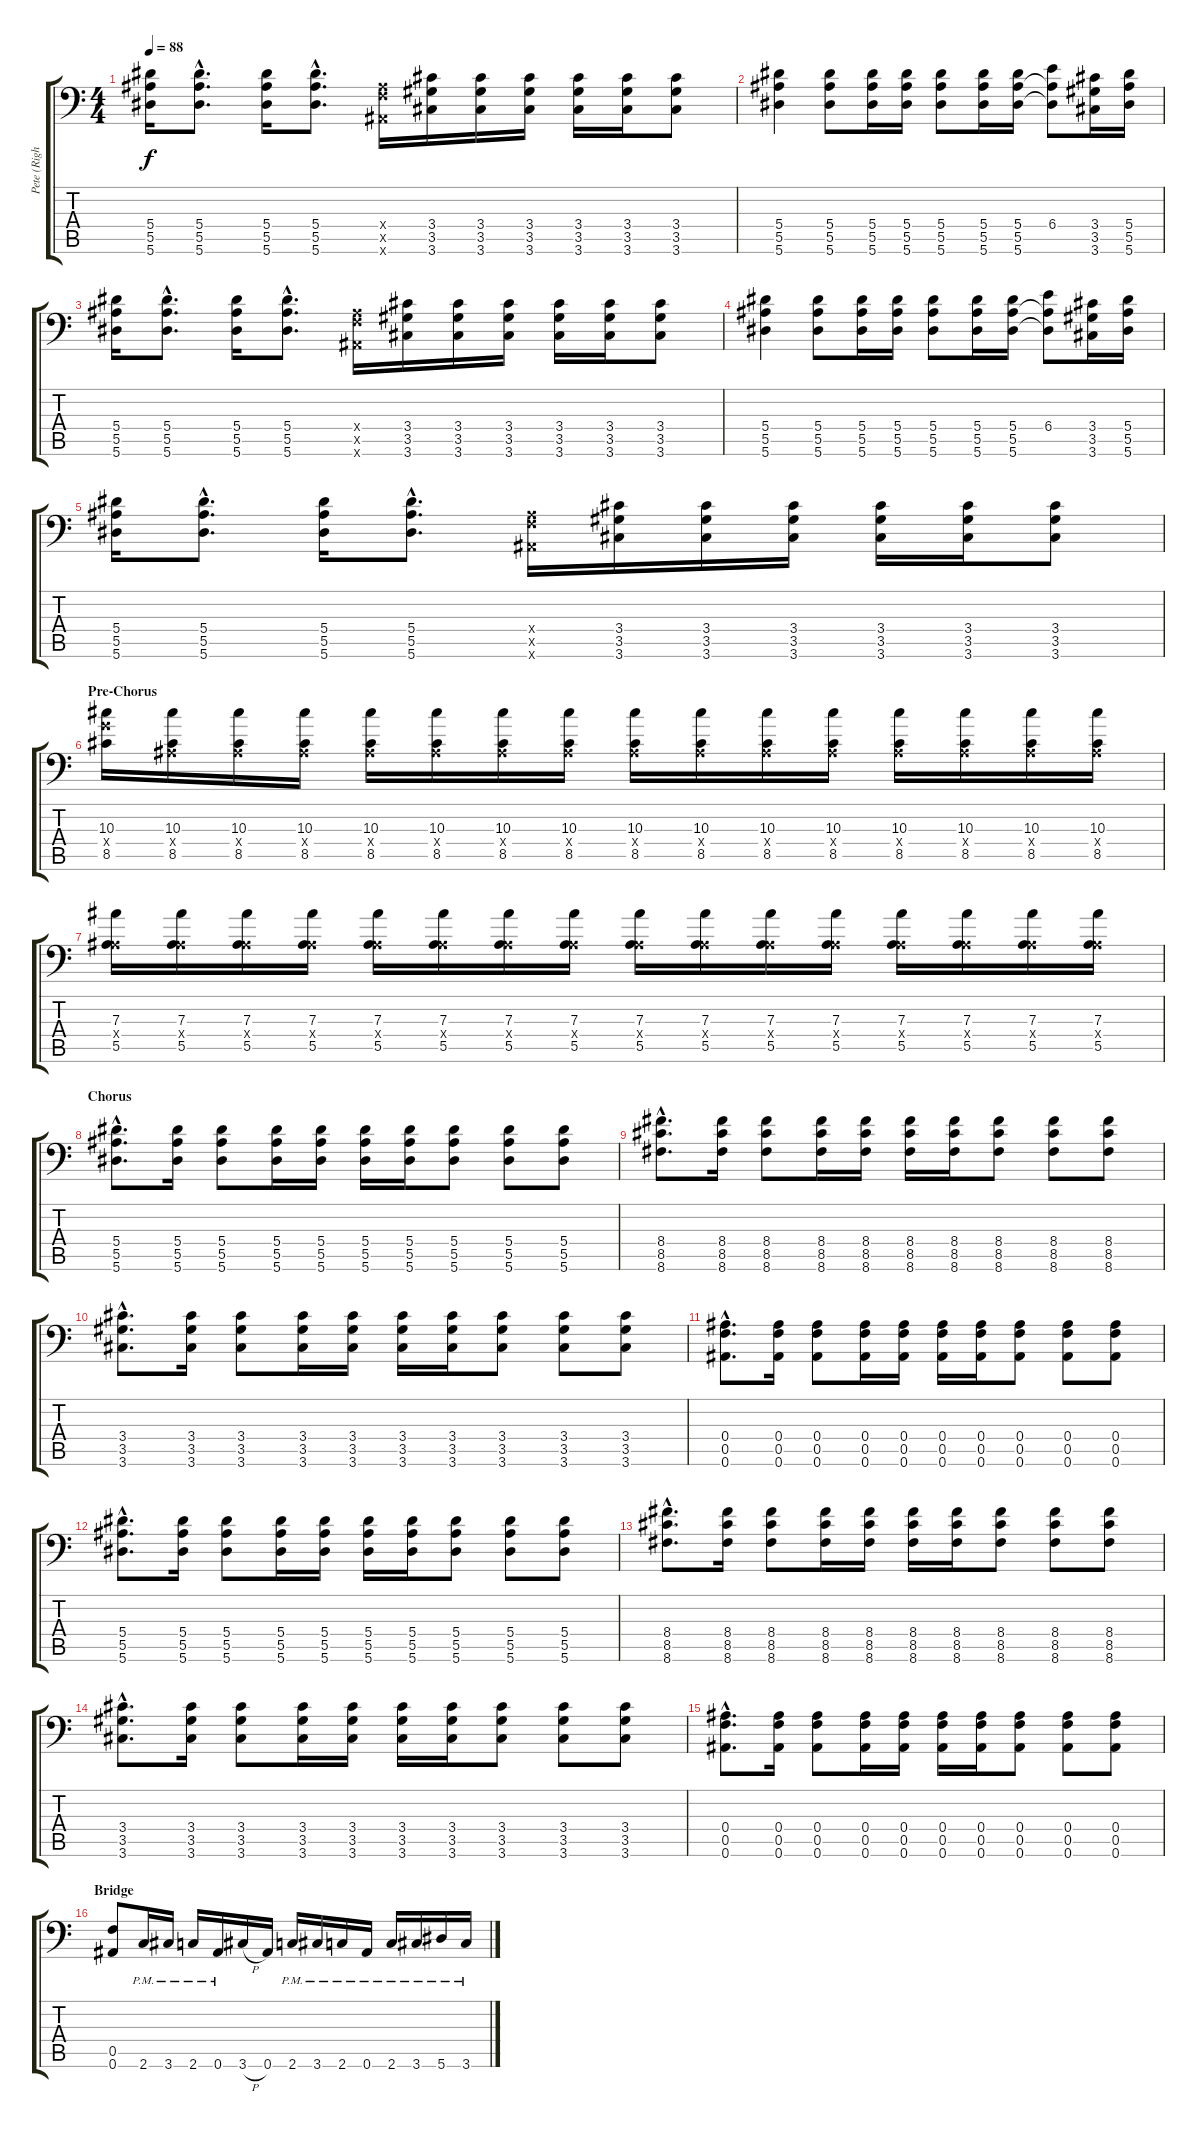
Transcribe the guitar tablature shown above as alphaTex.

\track ("Pete (Right)" "Pete (Righ") {instrument distortionguitar}
\staff {score tabs}
\tuning (C4 G3 Eb3 Bb2 F2 Bb1) {hide}
\ts (4 4)
\tempo 88
\clef f4
\ks c
(5.4 5.5 5.6).16{dy f} (5.4{hac} 5.5{hac} 5.6{hac}).8{d} (5.4 5.5 5.6).16 (5.4{hac} 5.5{hac} 5.6{hac}).8{d} (0.4{x} 0.5{x} 0.6{x}).16 (3.4 3.5 3.6).16 (3.4 3.5 3.6).16 (3.4 3.5 3.6).16 (3.4 3.5 3.6).16 (3.4 3.5 3.6).16 (3.4 3.5 3.6).8 |
(5.4 5.5 5.6).4 (5.4 5.5 5.6).8 (5.4 5.5 5.6).16 (5.4 5.5 5.6).16 (5.4 5.5 5.6).8 (5.4 5.5 5.6).16 (5.4 5.5 5.6).16 (6.4 5.5{t} 5.6{t}).8 (3.4 3.5 3.6).16 (5.4 5.5 5.6).16 |
(5.4 5.5 5.6).16 (5.4{hac} 5.5{hac} 5.6{hac}).8{d} (5.4 5.5 5.6).16 (5.4{hac} 5.5{hac} 5.6{hac}).8{d} (0.4{x} 0.5{x} 0.6{x}).16 (3.4 3.5 3.6).16 (3.4 3.5 3.6).16 (3.4 3.5 3.6).16 (3.4 3.5 3.6).16 (3.4 3.5 3.6).16 (3.4 3.5 3.6).8 |
(5.4 5.5 5.6).4 (5.4 5.5 5.6).8 (5.4 5.5 5.6).16 (5.4 5.5 5.6).16 (5.4 5.5 5.6).8 (5.4 5.5 5.6).16 (5.4 5.5 5.6).16 (6.4 5.5{t} 5.6{t}).8 (3.4 3.5 3.6).16 (5.4 5.5 5.6).16 |
(5.4 5.5 5.6).16 (5.4{hac} 5.5{hac} 5.6{hac}).8{d} (5.4 5.5 5.6).16 (5.4{hac} 5.5{hac} 5.6{hac}).8{d} (0.4{x} 0.5{x} 0.6{x}).16 (3.4 3.5 3.6).16 (3.4 3.5 3.6).16 (3.4 3.5 3.6).16 (3.4 3.5 3.6).16 (3.4 3.5 3.6).16 (3.4 3.5 3.6).8 |
\section ("" "Pre-Chorus")
(10.3 9.4{x} 8.5).16{volume 8 instrument electricguitarclean} (10.3 0.4{x} 8.5).16 (10.3 0.4{x} 8.5).16 (10.3 0.4{x} 8.5).16 (10.3 0.4{x} 8.5).16 (10.3 0.4{x} 8.5).16 (10.3 0.4{x} 8.5).16 (10.3 0.4{x} 8.5).16 (10.3 0.4{x} 8.5).16 (10.3 0.4{x} 8.5).16 (10.3 0.4{x} 8.5).16 (10.3 0.4{x} 8.5).16 (10.3 0.4{x} 8.5).16 (10.3 0.4{x} 8.5).16 (10.3 0.4{x} 8.5).16 (10.3 0.4{x} 8.5).16 |
(7.3 0.4{x} 5.5).16 (7.3 0.4{x} 5.5).16 (7.3 0.4{x} 5.5).16 (7.3 0.4{x} 5.5).16 (7.3 0.4{x} 5.5).16 (7.3 0.4{x} 5.5).16 (7.3 0.4{x} 5.5).16 (7.3 0.4{x} 5.5).16 (7.3 0.4{x} 5.5).16 (7.3 0.4{x} 5.5).16 (7.3 0.4{x} 5.5).16 (7.3 0.4{x} 5.5).16 (7.3 0.4{x} 5.5).16 (7.3 0.4{x} 5.5).16 (7.3 0.4{x} 5.5).16 (7.3 0.4{x} 5.5).16 |
\section ("" "Chorus")
(5.4{hac} 5.5{hac} 5.6{hac}).8{d volume 16 instrument distortionguitar} (5.4 5.5 5.6).16 (5.4 5.5 5.6).8 (5.4 5.5 5.6).16 (5.4 5.5 5.6).16 (5.4 5.5 5.6).16 (5.4 5.5 5.6).16 (5.4 5.5 5.6).8 (5.4 5.5 5.6).8 (5.4 5.5 5.6).8 |
(8.4{hac} 8.5{hac} 8.6{hac}).8{d} (8.4 8.5 8.6).16 (8.4 8.5 8.6).8 (8.4 8.5 8.6).16 (8.4 8.5 8.6).16 (8.4 8.5 8.6).16 (8.4 8.5 8.6).16 (8.4 8.5 8.6).8 (8.4 8.5 8.6).8 (8.4 8.5 8.6).8 |
(3.4{hac} 3.5{hac} 3.6{hac}).8{d} (3.4 3.5 3.6).16 (3.4 3.5 3.6).8 (3.4 3.5 3.6).16 (3.4 3.5 3.6).16 (3.4 3.5 3.6).16 (3.4 3.5 3.6).16 (3.4 3.5 3.6).8 (3.4 3.5 3.6).8 (3.4 3.5 3.6).8 |
(0.4{hac} 0.5{hac} 0.6{hac}).8{d} (0.4 0.5 0.6).16 (0.4 0.5 0.6).8 (0.4 0.5 0.6).16 (0.4 0.5 0.6).16 (0.4 0.5 0.6).16 (0.4 0.5 0.6).16 (0.4 0.5 0.6).8 (0.4 0.5 0.6).8 (0.4 0.5 0.6).8 |
(5.4{hac} 5.5{hac} 5.6{hac}).8{d balance 8} (5.4 5.5 5.6).16 (5.4 5.5 5.6).8 (5.4 5.5 5.6).16 (5.4 5.5 5.6).16 (5.4 5.5 5.6).16 (5.4 5.5 5.6).16 (5.4 5.5 5.6).8 (5.4 5.5 5.6).8 (5.4 5.5 5.6).8 |
(8.4{hac} 8.5{hac} 8.6{hac}).8{d} (8.4 8.5 8.6).16 (8.4 8.5 8.6).8 (8.4 8.5 8.6).16 (8.4 8.5 8.6).16 (8.4 8.5 8.6).16 (8.4 8.5 8.6).16 (8.4 8.5 8.6).8 (8.4 8.5 8.6).8 (8.4 8.5 8.6).8 |
(3.4{hac} 3.5{hac} 3.6{hac}).8{d} (3.4 3.5 3.6).16 (3.4 3.5 3.6).8 (3.4 3.5 3.6).16 (3.4 3.5 3.6).16 (3.4 3.5 3.6).16 (3.4 3.5 3.6).16 (3.4 3.5 3.6).8 (3.4 3.5 3.6).8 (3.4 3.5 3.6).8 |
(0.4{hac} 0.5{hac} 0.6{hac}).8{d} (0.4 0.5 0.6).16 (0.4 0.5 0.6).8 (0.4 0.5 0.6).16 (0.4 0.5 0.6).16 (0.4 0.5 0.6).16 (0.4 0.5 0.6).16 (0.4 0.5 0.6).8 (0.4 0.5 0.6).8 (0.4 0.5 0.6).8 |
\section ("" "Bridge")
(0.5 0.6).8{balance 0} 2.6{pm}.16 3.6{pm}.16 2.6{pm}.16 0.6{pm}.16 3.6{h}.16 0.6.16 2.6{pm}.16 3.6{pm}.16 2.6{pm}.16 0.6{pm}.16 2.6{pm}.16 3.6{pm}.16 5.6{pm}.16 3.6{pm}.16
